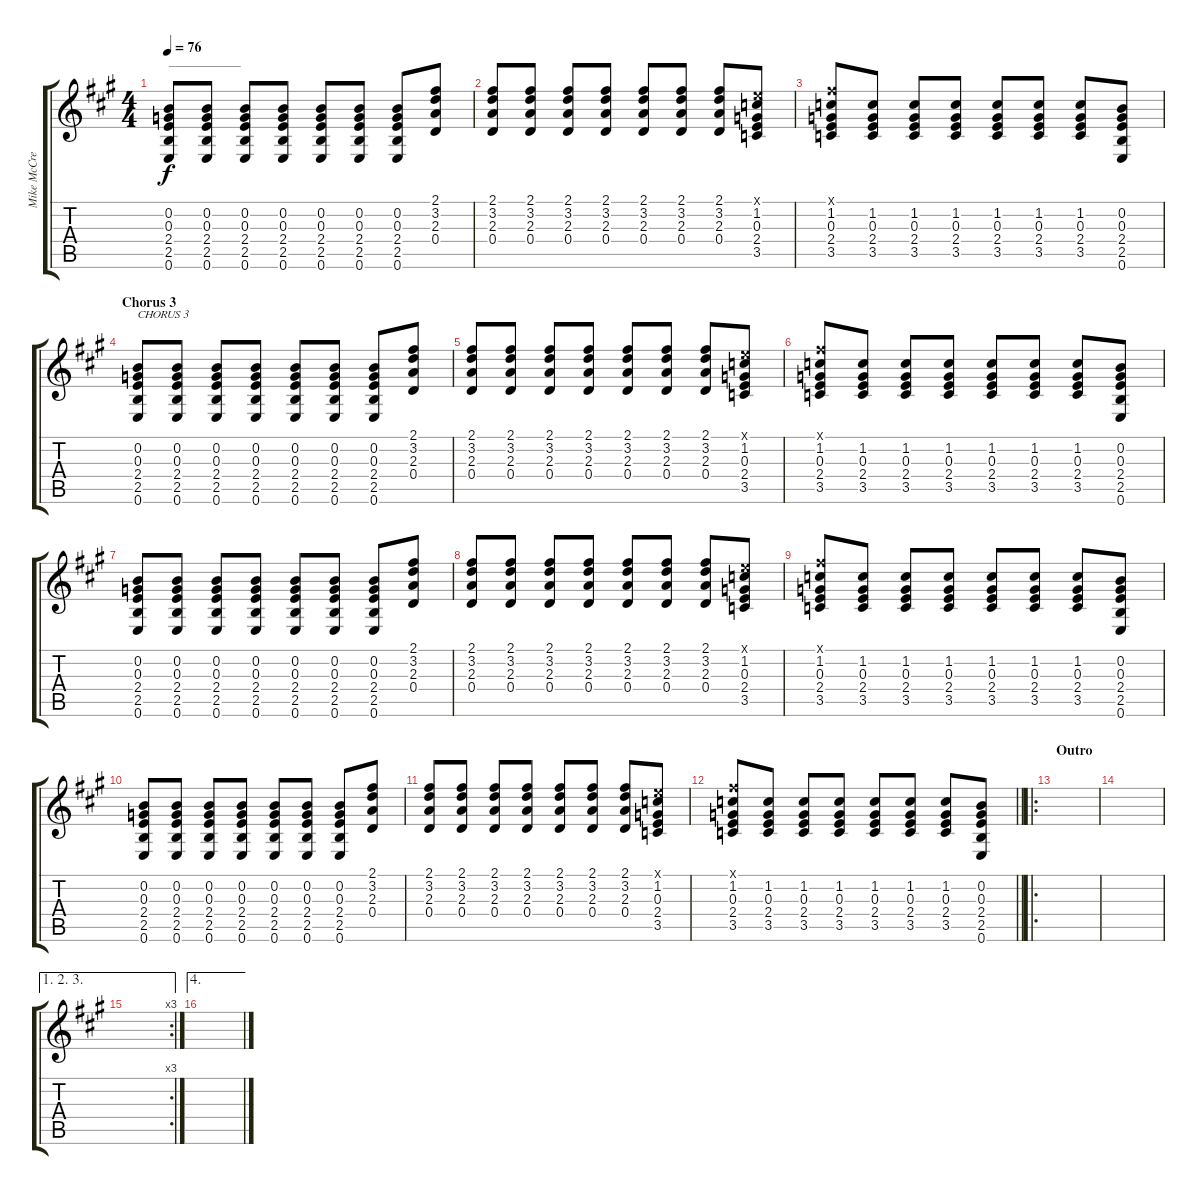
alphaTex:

\track ("Mike McCready (gtr. 1)" "Mike McCre") {instrument electricguitarclean}
\staff {score tabs}
\tuning (E4 B3 G3 D3 A2 E2) {hide}
\ts (4 4)
\tempo 76
\clef g2
\ks a
(0.2 0.3 2.4 2.5 0.6).8{txt "____________" dy f} (0.2 0.3 2.4 2.5 0.6).8 (0.2 0.3 2.4 2.5 0.6).8 (0.2 0.3 2.4 2.5 0.6).8 (0.2 0.3 2.4 2.5 0.6).8 (0.2 0.3 2.4 2.5 0.6).8 (0.2 0.3 2.4 2.5 0.6).8 (2.1 3.2 2.3 0.4).8 |
(2.1 3.2 2.3 0.4).8 (2.1 3.2 2.3 0.4).8 (2.1 3.2 2.3 0.4).8 (2.1 3.2 2.3 0.4).8 (2.1 3.2 2.3 0.4).8 (2.1 3.2 2.3 0.4).8 (2.1 3.2 2.3 0.4).8 (0.1{x} 1.2 0.3 2.4 3.5).8 |
(2.1{x} 1.2 0.3 2.4 3.5).8 (1.2 0.3 2.4 3.5).8 (1.2 0.3 2.4 3.5).8 (1.2 0.3 2.4 3.5).8 (1.2 0.3 2.4 3.5).8 (1.2 0.3 2.4 3.5).8 (1.2 0.3 2.4 3.5).8 (0.2 0.3 2.4 2.5 0.6).8 |
\section ("" "Chorus 3")
(0.2 0.3 2.4 2.5 0.6).8{txt "CHORUS 3"} (0.2 0.3 2.4 2.5 0.6).8 (0.2 0.3 2.4 2.5 0.6).8 (0.2 0.3 2.4 2.5 0.6).8 (0.2 0.3 2.4 2.5 0.6).8 (0.2 0.3 2.4 2.5 0.6).8 (0.2 0.3 2.4 2.5 0.6).8 (2.1 3.2 2.3 0.4).8 |
(2.1 3.2 2.3 0.4).8 (2.1 3.2 2.3 0.4).8 (2.1 3.2 2.3 0.4).8 (2.1 3.2 2.3 0.4).8 (2.1 3.2 2.3 0.4).8 (2.1 3.2 2.3 0.4).8 (2.1 3.2 2.3 0.4).8 (0.1{x} 1.2 0.3 2.4 3.5).8 |
(2.1{x} 1.2 0.3 2.4 3.5).8 (1.2 0.3 2.4 3.5).8 (1.2 0.3 2.4 3.5).8 (1.2 0.3 2.4 3.5).8 (1.2 0.3 2.4 3.5).8 (1.2 0.3 2.4 3.5).8 (1.2 0.3 2.4 3.5).8 (0.2 0.3 2.4 2.5 0.6).8 |
(0.2 0.3 2.4 2.5 0.6).8 (0.2 0.3 2.4 2.5 0.6).8 (0.2 0.3 2.4 2.5 0.6).8 (0.2 0.3 2.4 2.5 0.6).8 (0.2 0.3 2.4 2.5 0.6).8 (0.2 0.3 2.4 2.5 0.6).8 (0.2 0.3 2.4 2.5 0.6).8 (2.1 3.2 2.3 0.4).8 |
(2.1 3.2 2.3 0.4).8 (2.1 3.2 2.3 0.4).8 (2.1 3.2 2.3 0.4).8 (2.1 3.2 2.3 0.4).8 (2.1 3.2 2.3 0.4).8 (2.1 3.2 2.3 0.4).8 (2.1 3.2 2.3 0.4).8 (0.1{x} 1.2 0.3 2.4 3.5).8 |
(2.1{x} 1.2 0.3 2.4 3.5).8 (1.2 0.3 2.4 3.5).8 (1.2 0.3 2.4 3.5).8 (1.2 0.3 2.4 3.5).8 (1.2 0.3 2.4 3.5).8 (1.2 0.3 2.4 3.5).8 (1.2 0.3 2.4 3.5).8 (0.2 0.3 2.4 2.5 0.6).8 |
(0.2 0.3 2.4 2.5 0.6).8 (0.2 0.3 2.4 2.5 0.6).8 (0.2 0.3 2.4 2.5 0.6).8 (0.2 0.3 2.4 2.5 0.6).8 (0.2 0.3 2.4 2.5 0.6).8 (0.2 0.3 2.4 2.5 0.6).8 (0.2 0.3 2.4 2.5 0.6).8 (2.1 3.2 2.3 0.4).8 |
(2.1 3.2 2.3 0.4).8 (2.1 3.2 2.3 0.4).8 (2.1 3.2 2.3 0.4).8 (2.1 3.2 2.3 0.4).8 (2.1 3.2 2.3 0.4).8 (2.1 3.2 2.3 0.4).8 (2.1 3.2 2.3 0.4).8 (0.1{x} 1.2 0.3 2.4 3.5).8 |
\barLineRight lightlight
(2.1{x} 1.2 0.3 2.4 3.5).8 (1.2 0.3 2.4 3.5).8 (1.2 0.3 2.4 3.5).8 (1.2 0.3 2.4 3.5).8 (1.2 0.3 2.4 3.5).8 (1.2 0.3 2.4 3.5).8 (1.2 0.3 2.4 3.5).8 (0.2 0.3 2.4 2.5 0.6).8 |
\ro
\section ("" "Outro")
|
|
\ae (1 2 3)
\rc 3
|
\ae 4
